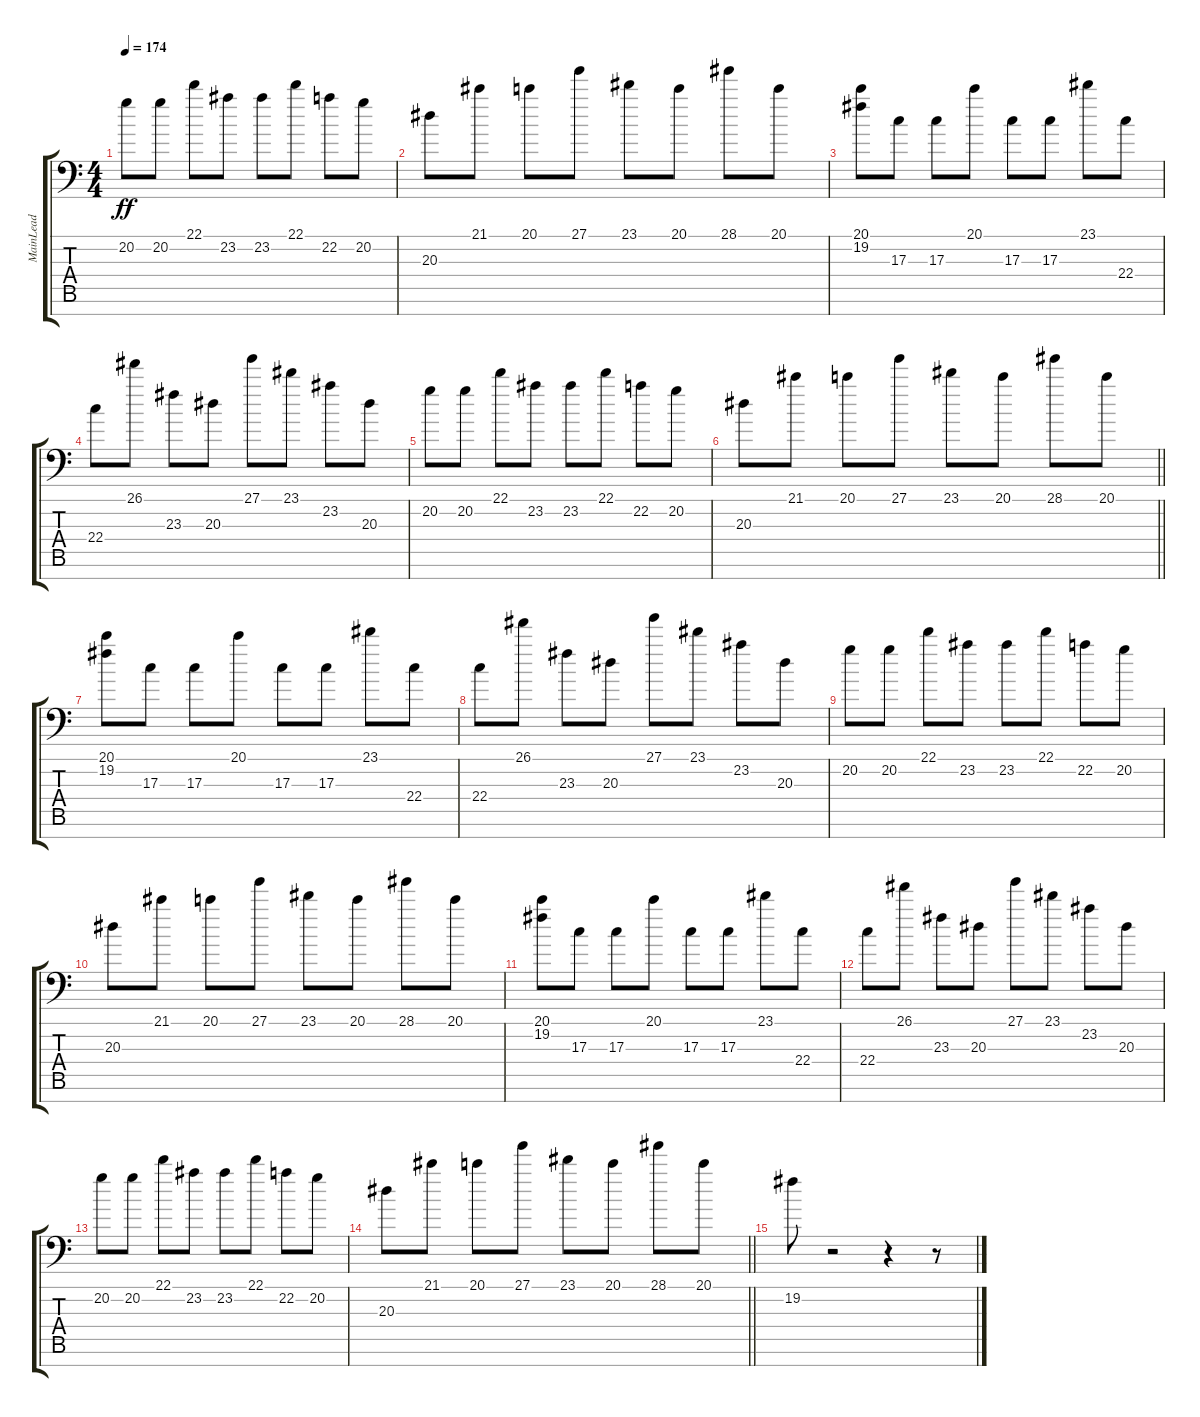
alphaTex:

\track ("MainLead" "MainLead") {instrument lead1square}
\staff {score tabs}
\tuning (E4 B3 G3 D3 A2 E2 C-1) {hide}
\ts (4 4)
\tempo 174
\clef f4
\ks c
20.2.8{dy ff} 20.2.8 22.1.8 23.2.8 23.2.8 22.1.8 22.2.8 20.2.8 |
20.3.8 21.1.8 20.1.8 27.1.8 23.1.8 20.1.8 28.1.8 20.1.8 |
(20.1 19.2).8 17.3.8 17.3.8 20.1.8 17.3.8 17.3.8 23.1.8 22.4.8 |
22.4.8 26.1.8 23.3.8 20.3.8 27.1.8 23.1.8 23.2.8 20.3.8 |
20.2.8 20.2.8 22.1.8 23.2.8 23.2.8 22.1.8 22.2.8 20.2.8 |
\barLineRight lightlight
20.3.8 21.1.8 20.1.8 27.1.8 23.1.8 20.1.8 28.1.8 20.1.8 |
(20.1 19.2).8 17.3.8 17.3.8 20.1.8 17.3.8 17.3.8 23.1.8 22.4.8 |
22.4.8 26.1.8 23.3.8 20.3.8 27.1.8 23.1.8 23.2.8 20.3.8 |
20.2.8 20.2.8 22.1.8 23.2.8 23.2.8 22.1.8 22.2.8 20.2.8 |
20.3.8 21.1.8 20.1.8 27.1.8 23.1.8 20.1.8 28.1.8 20.1.8 |
(20.1 19.2).8 17.3.8 17.3.8 20.1.8 17.3.8 17.3.8 23.1.8 22.4.8 |
22.4.8 26.1.8 23.3.8 20.3.8 27.1.8 23.1.8 23.2.8 20.3.8 |
20.2.8 20.2.8 22.1.8 23.2.8 23.2.8 22.1.8 22.2.8 20.2.8 |
\barLineRight lightlight
20.3.8 21.1.8 20.1.8 27.1.8 23.1.8 20.1.8 28.1.8 20.1.8 |
19.2.8 r.2 r.4 r.8
